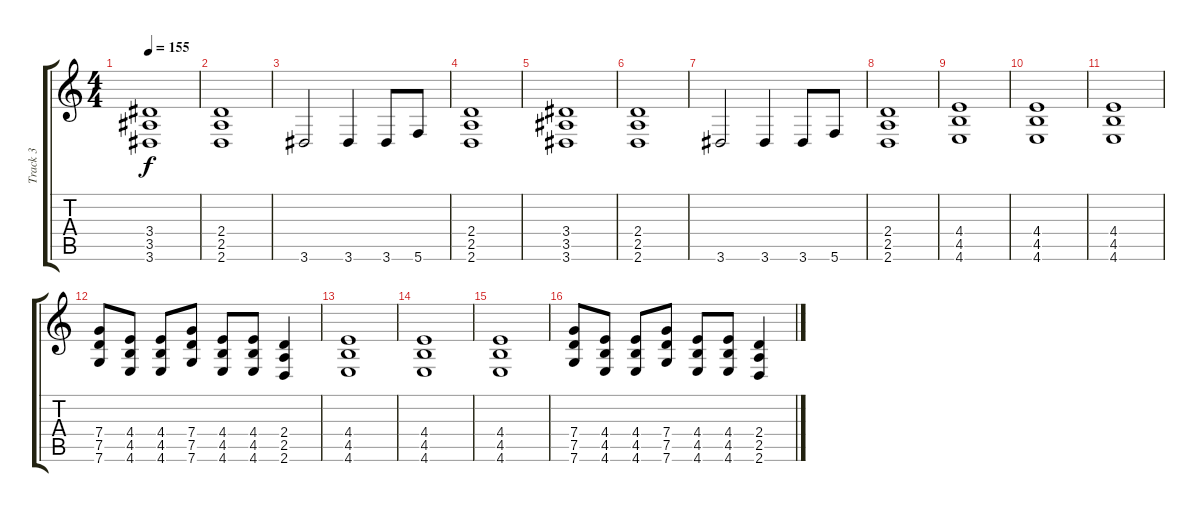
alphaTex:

\track ("Track 3" "Track 3") {instrument distortionguitar}
\staff {score tabs}
\tuning (D4 A3 F3 C3 G2 C2) {hide}
\ts (4 4)
\tempo 155
\clef g2
\ks c
(3.4 3.5 3.6).1{dy f} |
(2.4 2.5 2.6).1 |
3.6.2 3.6.4 3.6.8 5.6.8 |
(2.4 2.5 2.6).1 |
(3.4 3.5 3.6).1 |
(2.4 2.5 2.6).1 |
3.6.2 3.6.4 3.6.8 5.6.8 |
(2.4 2.5 2.6).1 |
(4.4 4.5 4.6).1 |
(4.4 4.5 4.6).1 |
(4.4 4.5 4.6).1 |
(7.4 7.5 7.6).8 (4.4 4.5 4.6).8 (4.4 4.5 4.6).8 (7.4 7.5 7.6).8 (4.4 4.5 4.6).8 (4.4 4.5 4.6).8 (2.4 2.5 2.6).4 |
(4.4 4.5 4.6).1 |
(4.4 4.5 4.6).1 |
(4.4 4.5 4.6).1 |
(7.4 7.5 7.6).8 (4.4 4.5 4.6).8 (4.4 4.5 4.6).8 (7.4 7.5 7.6).8 (4.4 4.5 4.6).8 (4.4 4.5 4.6).8 (2.4 2.5 2.6).4
